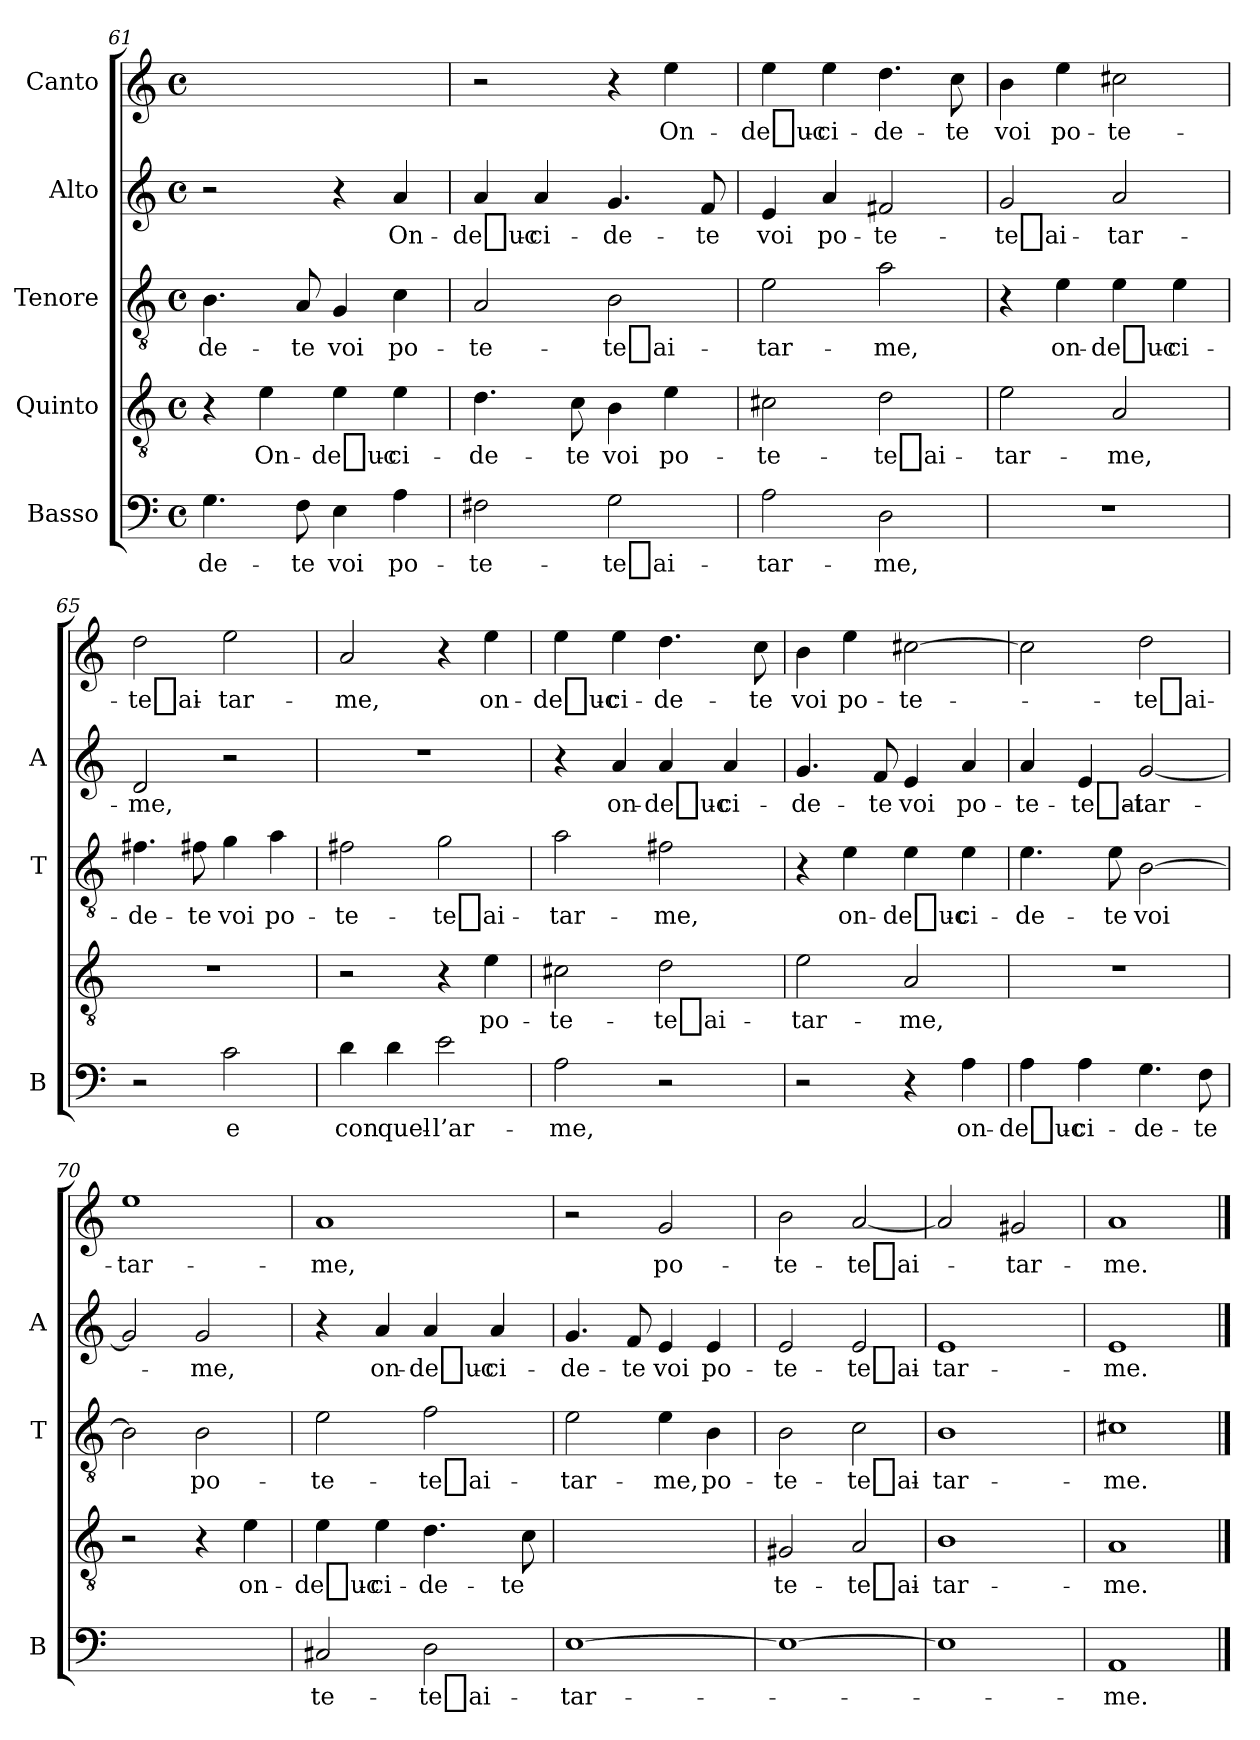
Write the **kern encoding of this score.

**kern	**text	**kern	**text	**kern	**text	**kern	**text	**kern	**text
*part5	*part5	*part4	*part4	*part3	*part3	*part2	*part2	*part1	*part1
*staff5	*staff5	*staff4	*staff4	*staff3	*staff3	*staff2	*staff2	*staff1	*staff1
*I"Basso	*	*I"Quinto	*	*I"Tenore	*	*I"Alto	*	*I"Canto	*
*I'B	*	*	*	*I'T	*	*I'A	*	*	*
*clefF4	*	*clefGv2	*	*clefGv2	*	*clefG2	*	*clefG2	*
*k[]	*	*k[]	*	*k[]	*	*k[]	*	*k[]	*
*C:	*	*C:	*	*C:	*	*C:	*	*C:	*
*M4/4	*	*M4/4	*	*M4/4	*	*M4/4	*	*M4/4	*
*met(c)	*	*met(c)	*	*met(c)	*	*met(c)	*	*met(c)	*
=61	=61	=61	=61	=61	=61	=61	=61	=61	=61
4.G	de-	4r	.	4.B	de-	2r	.	1ryy	.
.	.	4e	On-	.	.	.	.	.	.
8F	-te	.	.	8A	-te	.	.	.	.
4E	-voi	4e	de_uc-	4G	-voi	4r	.	.	.
4A	po-	4e	ci-	4c	po-	4a	On-	.	.
=62	=62	=62	=62	=62	=62	=62	=62	=62	=62
2F#X	te-	4.d	de-	2A	te-	4a	de_uc-	2r	.
.	.	.	.	.	.	4a	ci-	.	.
.	.	8c	-te	.	.	.	.	.	.
2G	te_ai-	4B	-voi	2B	te_ai-	4.g	de-	4r	.
.	.	4e	po-	.	.	.	.	4ee	On-
.	.	.	.	.	.	8f	-te	.	.
=63	=63	=63	=63	=63	=63	=63	=63	=63	=63
2A	tar-	2c#X	te-	2e	tar-	4e	-voi	4ee	de_uc-
.	.	.	.	.	.	4a	po-	4ee	ci-
2D	-me,	2d	te_ai-	2a	-me,	2f#X	te-	4.dd	de-
.	.	.	.	.	.	.	.	8cc	-te
=64	=64	=64	=64	=64	=64	=64	=64	=64	=64
1r	.	2e	tar-	4r	.	2g	te_ai-	4b	-voi
.	.	.	.	4e	on-	.	.	4ee	po-
.	.	2A	-me,	4e	de_uc-	2a	tar-	2cc#X	te-
.	.	.	.	4e	ci-	.	.	.	.
=65	=65	=65	=65	=65	=65	=65	=65	=65	=65
2r	.	1r	.	4.f#X	de-	2d	-me,	2dd	te_ai-
.	.	.	.	8f#X	-te	.	.	.	.
2c	-e	.	.	4g	-voi	2r	.	2ee	tar-
.	.	.	.	4a	po-	.	.	.	.
=66	=66	=66	=66	=66	=66	=66	=66	=66	=66
4d	-con	2r	.	2f#X	te-	1r	.	2a	-me,
4d	quel-	.	.	.	.	.	.	.	.
2e	l’ar-	4r	.	2g	te_ai-	.	.	4r	.
.	.	4e	po-	.	.	.	.	4ee	on-
=67	=67	=67	=67	=67	=67	=67	=67	=67	=67
2A	-me,	2c#X	te-	2a	tar-	4r	.	4ee	de_uc-
.	.	.	.	.	.	4a	on-	4ee	ci-
2r	.	2d	te_ai-	2f#X	-me,	4a	de_uc-	4.dd	de-
.	.	.	.	.	.	4a	ci-	.	.
.	.	.	.	.	.	.	.	8cc	-te
=68	=68	=68	=68	=68	=68	=68	=68	=68	=68
2r	.	2e	tar-	4r	.	4.g	de-	4b	-voi
.	.	.	.	4e	on-	.	.	4ee	po-
.	.	.	.	.	.	8f	-te	.	.
4r	.	2A	-me,	4e	de_uc-	4e	-voi	[2cc#X	te-
4A	on-	.	.	4e	ci-	4a	po-	.	.
=69	=69	=69	=69	=69	=69	=69	=69	=69	=69
4A	de_uc-	1r	.	4.e	de-	4a	te-	2cc#]	.
4A	ci-	.	.	.	.	4e	te_ai-	.	.
.	.	.	.	8e	-te	.	.	.	.
4.G	de-	.	.	[2B	-voi	[2g	tar-	2dd	te_ai-
8F	-te	.	.	.	.	.	.	.	.
=70	=70	=70	=70	=70	=70	=70	=70	=70	=70
1ryy	.	2r	.	2B]	.	2g]	.	1ee	tar-
.	.	4r	.	2B	po-	2g	-me,	.	.
.	.	4e	on-	.	.	.	.	.	.
=71	=71	=71	=71	=71	=71	=71	=71	=71	=71
2C#X	te-	4e	de_uc-	2e	te-	4r	.	1a	-me,
.	.	4e	ci-	.	.	4a	on-	.	.
2D	te_ai-	4.d	de-	2f	te_ai-	4a	de_uc-	.	.
.	.	.	.	.	.	4a	ci-	.	.
.	.	8c	-te	.	.	.	.	.	.
=72	=72	=72	=72	=72	=72	=72	=72	=72	=72
[1E	tar-	1ryy	.	2e	tar-	4.g	de-	2r	.
.	.	.	.	.	.	8f	-te	.	.
.	.	.	.	4e	-me,	4e	-voi	2g	po-
.	.	.	.	4B	po-	4e	po-	.	.
=73	=73	=73	=73	=73	=73	=73	=73	=73	=73
1E_	.	2G#X	te-	2B	te-	2e	te-	2b	te-
.	.	2A	te_ai-	2c	te_ai-	2e	te_ai-	[2a	te_ai-
=74	=74	=74	=74	=74	=74	=74	=74	=74	=74
1E]	.	1B	tar-	1B	tar-	1e	tar-	2a]	.
.	.	.	.	.	.	.	.	2g#X	tar-
=75	=75	=75	=75	=75	=75	=75	=75	=75	=75
1AA	-me.	1A	-me.	1c#X	-me.	1e	-me.	1a	-me.
==	==	==	==	==	==	==	==	==	==
*-	*-	*-	*-	*-	*-	*-	*-	*-	*-
